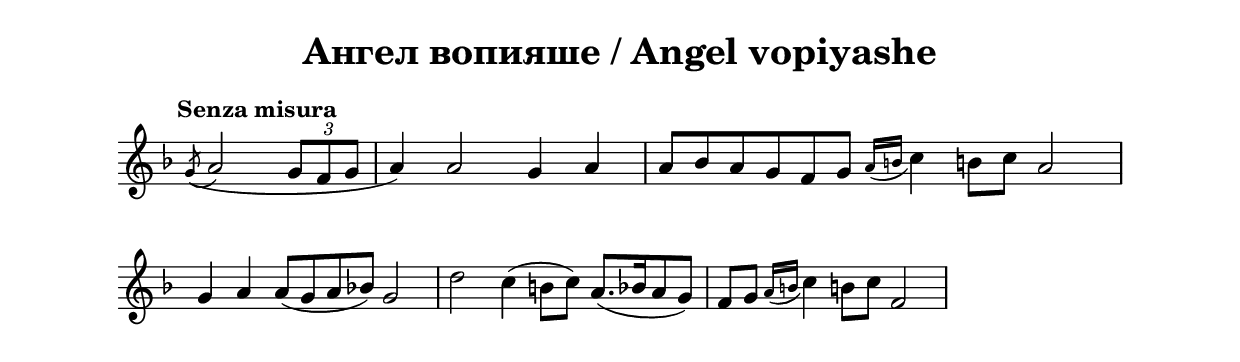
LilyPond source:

\version "2.18.2"

\paper {
  print-all-headers = ##t
  left-margin = 2\cm
  right-margin = 2\cm
}

\header {
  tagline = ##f
}


\score{
  \layout { 
    indent = 0.0\cm % remove first line indentation
    ragged-last = ##t % do not spread last line to fill the whole space
    \context {
      \Score
      \omit BarNumber %remove bar numbers
    } % context
  } % layout

  \new Voice \relative c' {
    \clef treble
    \key f \major
    \tempo "Senza misura"
    \autoBeamOff
    \omit Score.TimeSignature
    \cadenzaOn % allows custom bar lines

    \acciaccatura g'8 (a2 \tuplet 3/2 { g8 [f g] } \bar "|"
    a4) a2 g4 a4 \bar "|"
    a8 [bes a g f g] \acciaccatura { a16 [b] } c4 b!8 [c] a2 \bar "|" \break
    
    g4 a a8 ([g a bes]) g2 \bar "|" 
    d'2 c4 (b8 [c]) a8. ([bes16 a8 g]) \bar "|"
    f8 [g] \acciaccatura { a16 [b] } c4 b!8 [c] f,2 \bar "|"  \break
    
    
    
    
    
    
    
  }

  \header {
    title = "Ангел вопияше / Аngel vopiyashe"
  }

} % score
